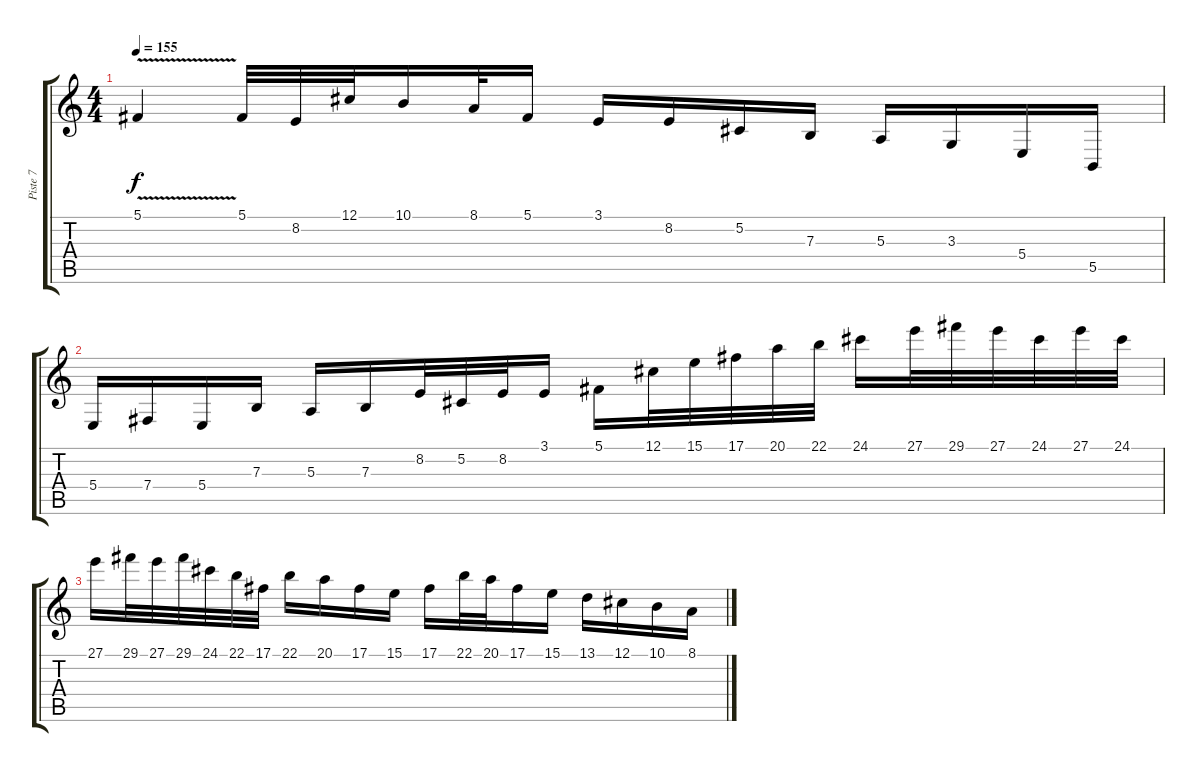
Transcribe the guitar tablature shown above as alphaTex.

\track ("Piste 7" "Piste 7") {instrument harpsichord}
\staff {score tabs}
\tuning (Db4 Ab3 E3 B2 Gb2 Db2) {hide}
\ts (4 4)
\tempo 155
\clef g2
\ks c
5.1{v}.4{dy f} 5.1.32 8.2.32 12.1.32 10.1.16 8.1.32 5.1.16 3.1.16 8.2.16 5.2.16 7.3.16 5.3.16 3.3.16 5.4.16 5.5.16 |
5.4.16 7.4.16 5.4.16 7.3.16 5.3.16 7.3.16 8.2.32 5.2.32 8.2.32 3.1.16 5.1.16 12.1.32 15.1.32 17.1.32 20.1.32 22.1.32 24.1.16 27.1.32 29.1.32 27.1.32 24.1.32 27.1.32 24.1.32 |
27.1.16 29.1.32 27.1.32 29.1.32 24.1.32 22.1.32 17.1.32 22.1.16 20.1.16 17.1.16 15.1.16 17.1.16 22.1.32 20.1.32 17.1.16 15.1.16 13.1.16 12.1.16 10.1.16 8.1.16
